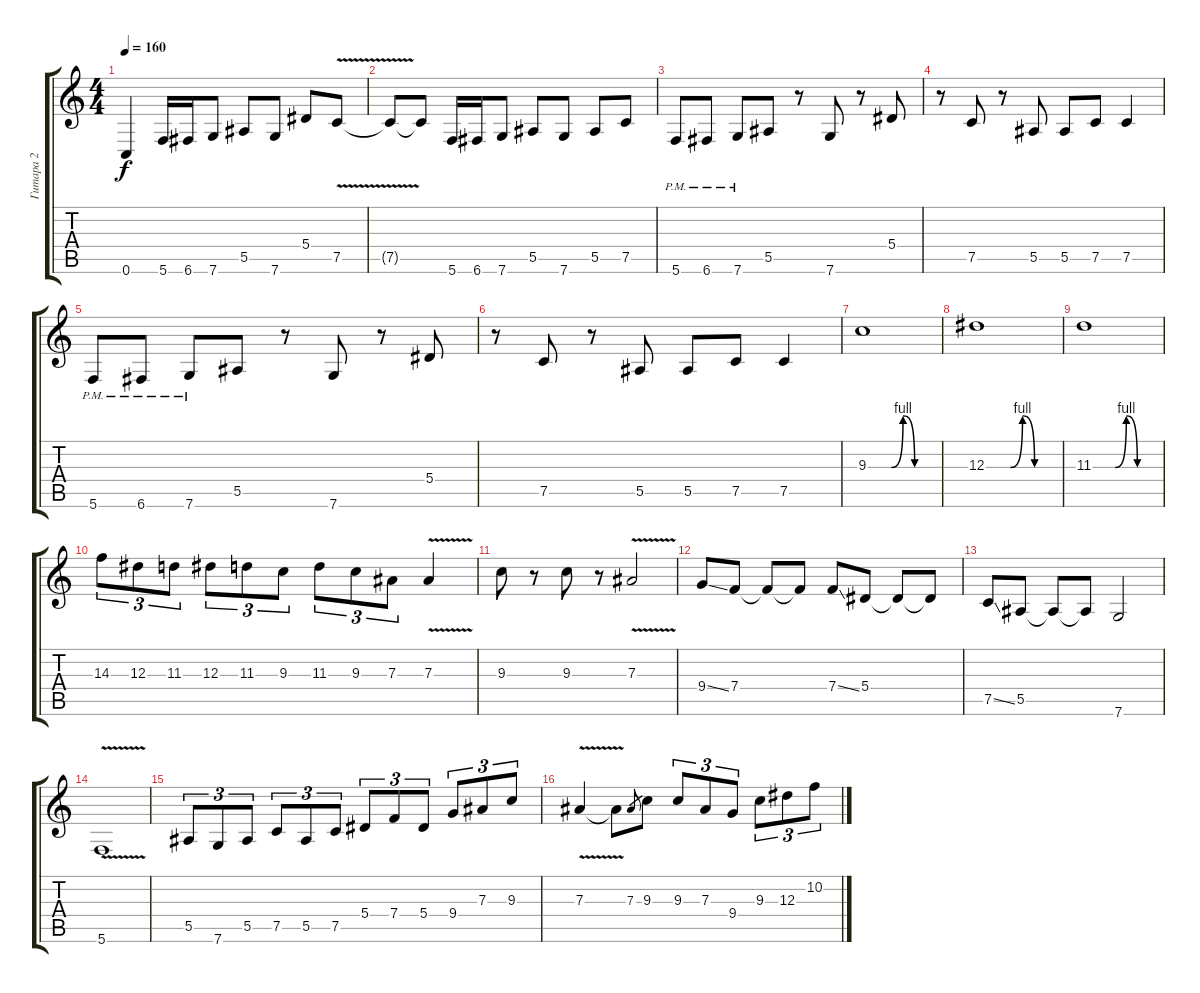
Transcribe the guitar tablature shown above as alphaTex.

\track ("Гитара 2" "Гитара 2") {instrument distortionguitar}
\staff {score tabs}
\tuning (C4 G3 Eb3 Bb2 F2 C2) {hide}
\ts (4 4)
\tempo 160
\clef g2
\ks c
0.6.4{dy f} 5.6.16 6.6.16 7.6.8 5.5.8 7.6.8 5.4.8 7.5{v}.8 |
7.5{t}.8 7.5{t}.8 5.6.16 6.6.16 7.6.8 5.5.8 7.6.8 5.5.8 7.5.8 |
5.6{pm}.8 6.6{pm}.8 7.6{pm}.8 5.5.8 r.8 7.6.8 r.8 5.4.8 |
r.8 7.5.8 r.8 5.5.8 5.5.8 7.5.8 7.5.4 |
5.6{pm}.8 6.6{pm}.8 7.6{pm}.8 5.5.8 r.8 7.6.8 r.8 5.4.8 |
r.8 7.5.8 r.8 5.5.8 5.5.8 7.5.8 7.5.4 |
9.3{be (custom 0 0 20 0 30 4 40 0 60 0)}.1 |
12.3{be (custom 0 0 20 0 30 4 40 0 60 0)}.1 |
11.3{be (custom 0 0 20 0 30 4 40 0 60 0)}.1 |
14.3.8{tu (3 2)} 12.3.8{tu (3 2)} 11.3.8{tu (3 2)} 12.3.8{tu (3 2)} 11.3.8{tu (3 2)} 9.3.8{tu (3 2)} 11.3.8{tu (3 2)} 9.3.8{tu (3 2)} 7.3.8{tu (3 2)} 7.3{v}.4 |
9.3.8 r.8 9.3.8 r.8 7.3{v}.2 |
9.4{ss}.8 7.4.8 7.4{t}.8 7.4{t}.8 7.4{ss}.8 5.4.8 5.4{t}.8 5.4{t}.8 |
7.5{ss}.8 5.5.8 5.5{t}.8 5.5{t}.8 7.6.2 |
5.6{v}.1 |
5.5.8{tu (3 2)} 7.6.8{tu (3 2)} 5.5.8{tu (3 2)} 7.5.8{tu (3 2)} 5.5.8{tu (3 2)} 7.5.8{tu (3 2)} 5.4.8{tu (3 2)} 7.4.8{tu (3 2)} 5.4.8{tu (3 2)} 9.4.8{tu (3 2)} 7.3.8{tu (3 2)} 9.3.8{tu (3 2)} |
7.3{v}.4 7.3{t}.8 7.3.8{gr} 9.3.8 9.3.8{tu (3 2)} 7.3.8{tu (3 2)} 9.4.8{tu (3 2)} 9.3.8{tu (3 2)} 12.3.8{tu (3 2)} 10.2.8{tu (3 2)}
